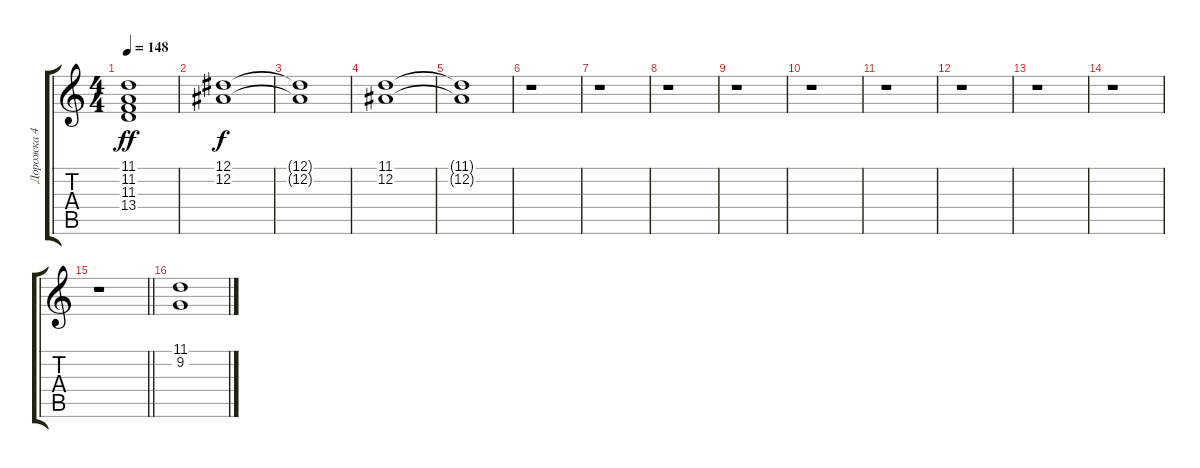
\track ("Дорожка 4" "Дорожка 4") {instrument stringensemble2}
\staff {score tabs}
\tuning (Eb4 Bb3 Gb3 Db3 Ab2 Eb2) {hide}
\ts (4 4)
\tempo 148
\clef g2
\ks c
(11.1{t} 11.2{t} 11.3{t} 13.4{t}).1{dy ff} |
(12.1 12.2).1{dy f} |
(12.1{t} 12.2{t}).1 |
(11.1 12.2).1 |
(11.1{t} 12.2{t}).1 |
r.1 |
r.1 |
r.1 |
r.1 |
r.1 |
r.1 |
r.1 |
r.1 |
r.1 |
\barLineRight lightlight
r.1 |
(11.1 9.2).1
